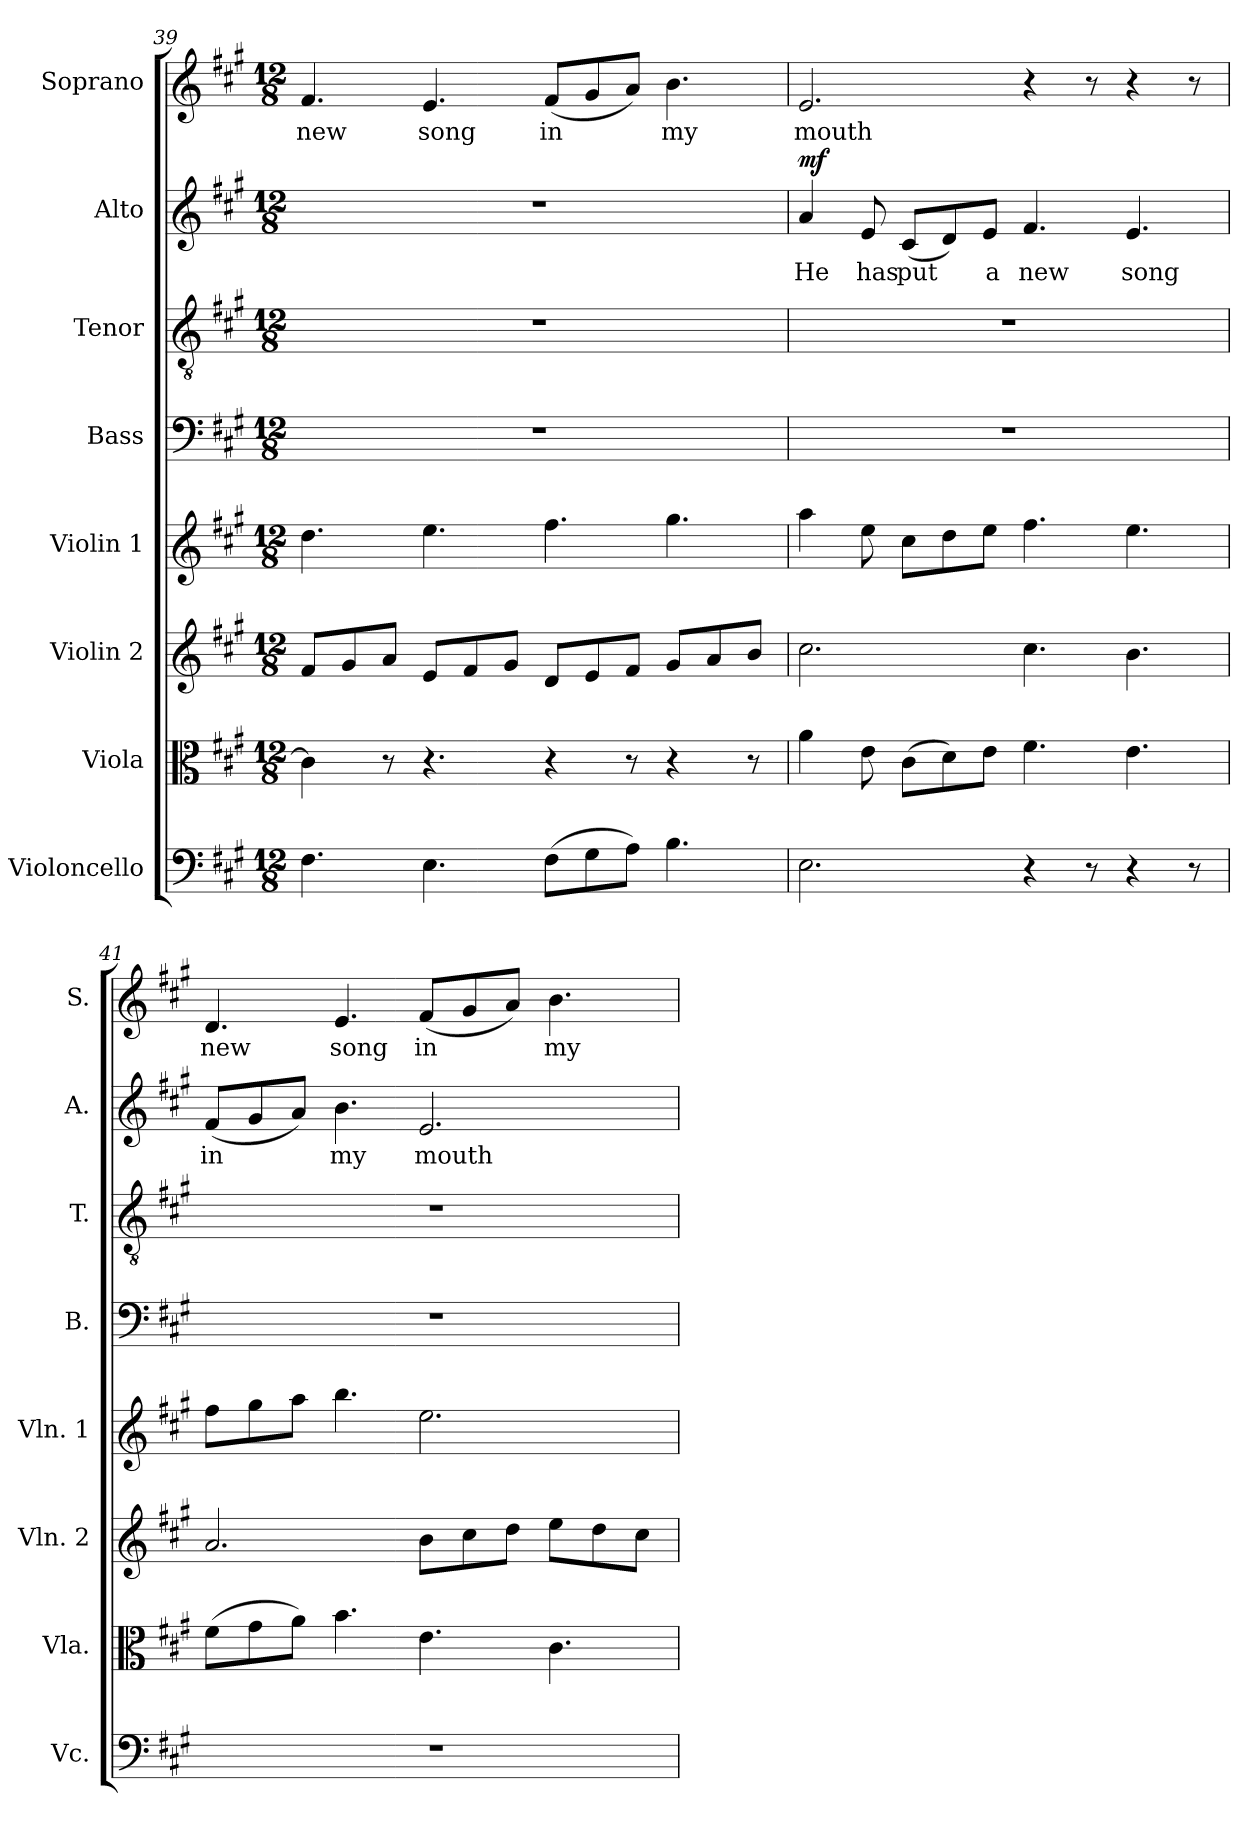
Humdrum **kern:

**kern	**kern	**kern	**kern	**kern	**kern	**kern	**text	**dynam	**kern	**text
*part8	*part7	*part6	*part5	*part4	*part3	*part2	*part2	*part2	*part1	*part1
*staff8	*staff7	*staff6	*staff5	*staff4	*staff3	*staff2	*staff2	*staff2	*staff1	*staff1
*I"Violoncello	*I"Viola	*I"Violin 2	*I"Violin 1	*I"Bass	*I"Tenor	*I"Alto	*	*	*I"Soprano	*
*I'Vc.	*I'Vla.	*I'Vln. 2	*I'Vln. 1	*I'B.	*I'T.	*I'A.	*	*	*I'S.	*
*clefF4	*clefC3	*clefG2	*clefG2	*clefF4	*clefGv2	*clefG2	*	*	*clefG2	*
*k[f#c#g#]	*k[f#c#g#]	*k[f#c#g#]	*k[f#c#g#]	*k[f#c#g#]	*k[f#c#g#]	*k[f#c#g#]	*	*	*k[f#c#g#]	*
*M12/8	*M12/8	*M12/8	*M12/8	*M12/8	*M12/8	*M12/8	*	*	*M12/8	*
=39	=39	=39	=39	=39	=39	=39	=39	=39	=39	=39
4.F#\	4c#\]	8f#/L	4.dd\	1.r	1.r	1.r	.	.	4.f#/	new
.	.	8g#/	.	.	.	.	.	.	.	.
.	8r	8a/J	.	.	.	.	.	.	.	.
4.E\	4.r	8e/L	4.ee\	.	.	.	.	.	4.e/	song
.	.	8f#/	.	.	.	.	.	.	.	.
.	.	8g#/J	.	.	.	.	.	.	.	.
(>8F#\L	4r	8d/L	4.ff#\	.	.	.	.	.	(<8f#/L	in
8G#\	.	8e/	.	.	.	.	.	.	8g#/	.
8A\J)	8r	8f#/J	.	.	.	.	.	.	8a/J)	.
4.B\	4r	8g#/L	4.gg#\	.	.	.	.	.	4.b\	my
.	.	8a/	.	.	.	.	.	.	.	.
.	8r	8b/J	.	.	.	.	.	.	.	.
=40	=40	=40	=40	=40	=40	=40	=40	=40	=40	=40
!	!	!	!	!	!	!	!	!LO:DY:b	!	!
2.E\	4a\	2.cc#\	4aa\	1.r	1.r	4a/	He	mf	2.e/	mouth
.	8e\	.	8ee\	.	.	8e/	has	.	.	.
.	(>8c#\L	.	8cc#\L	.	.	(<8c#/L	put	.	.	.
.	8d\)	.	8dd\	.	.	8d/)	.	.	.	.
.	8e\J	.	8ee\J	.	.	8e/J	a	.	.	.
4r	4.f#\	4.cc#\	4.ff#\	.	.	4.f#/	new	.	4r	.
8r	.	.	.	.	.	.	.	.	8r	.
4r	4.e\	4.b\	4.ee\	.	.	4.e/	song	.	4r	.
8r	.	.	.	.	.	.	.	.	8r	.
!!LO:PB:g=z
=41	=41	=41	=41	=41	=41	=41	=41	=41	=41	=41
1.r	(>8f#\L	2.a/	8ff#\L	1.r	1.r	(<8f#/L	in	.	4.d/	new
.	8g#\	.	8gg#\	.	.	8g#/	.	.	.	.
.	8a\J)	.	8aa\J	.	.	8a/J)	.	.	.	.
.	4.b\	.	4.bb\	.	.	4.b\	my	.	4.e/	song
.	4.e\	8b\L	2.ee\	.	.	2.e/	mouth	.	(<8f#/L	in
.	.	8cc#\	.	.	.	.	.	.	8g#/	.
.	.	8dd\J	.	.	.	.	.	.	8a/J)	.
.	4.c#\	8ee\L	.	.	.	.	.	.	4.b\	my
.	.	8dd\	.	.	.	.	.	.	.	.
.	.	8cc#\J	.	.	.	.	.	.	.	.
=	=	=	=	=	=	=	=	=	=	=
*-	*-	*-	*-	*-	*-	*-	*-	*-	*-	*-
